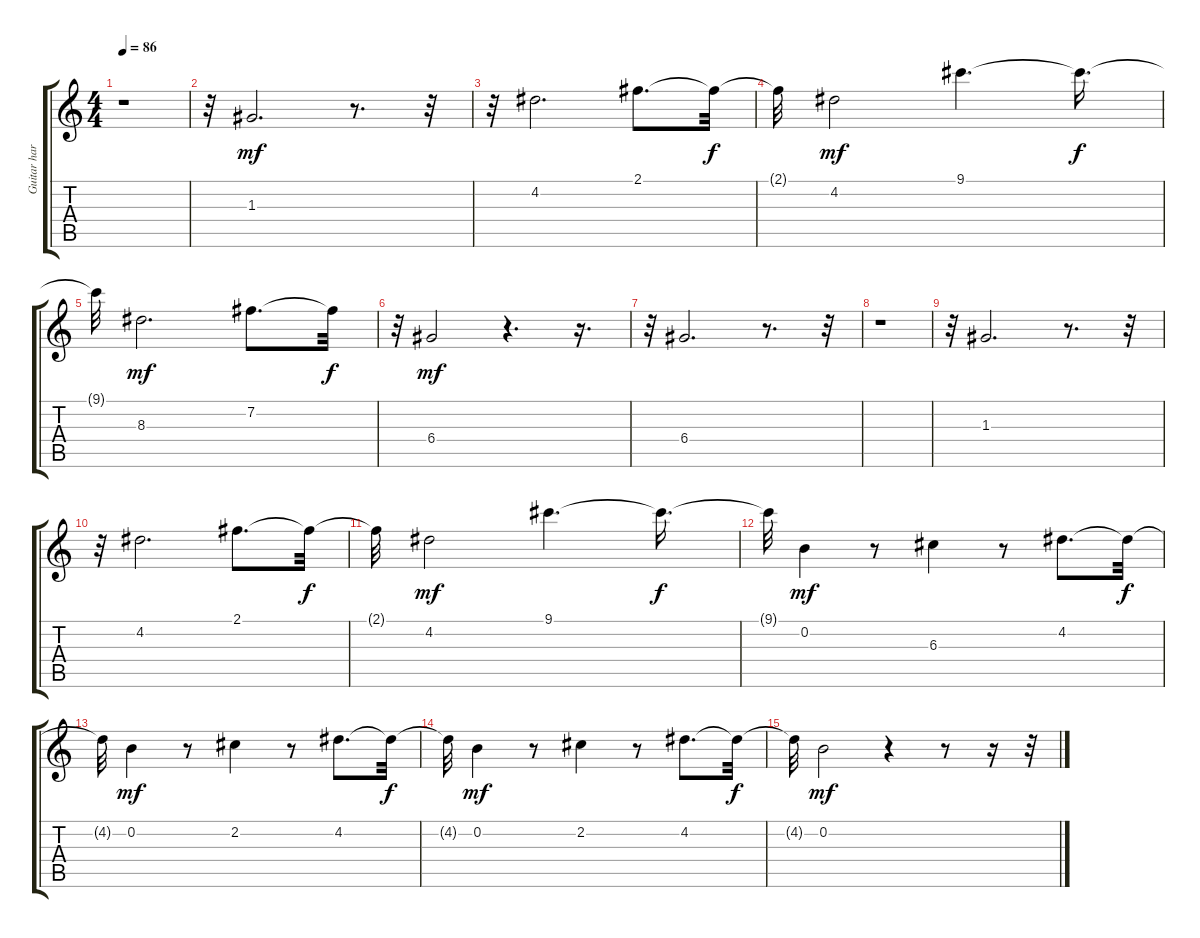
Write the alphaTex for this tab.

\track ("Guitar harmonics 1" "Guitar har") {instrument guitarharmonics}
\staff {score tabs}
\tuning (E4 B3 G3 D3 A2 E2) {hide}
\ts (4 4)
\tempo 86
\clef g2
\ks c
r.1{dy mf} |
r.32 1.3.2{d} r.8{d} r.32 |
r.32 4.2.2{d} 2.1.8{d} 2.1{t}.32{dy f} |
2.1{t}.32 4.2.2{dy mf} 9.1.4{d} 9.1{t}.16{d dy f} |
9.1{t}.32 8.3.2{d dy mf} 7.2.8{d} 7.2{t}.32{dy f} |
r.32 6.4.2{dy mf} r.4{d} r.16{d} |
r.32 6.4.2{d} r.8{d} r.32 |
r.1 |
r.32 1.3.2{d} r.8{d} r.32 |
r.32 4.2.2{d} 2.1.8{d} 2.1{t}.32{dy f} |
2.1{t}.32 4.2.2{dy mf} 9.1.4{d} 9.1{t}.16{d dy f} |
9.1{t}.32 0.2.4{dy mf} r.8 6.3.4 r.8 4.2.8{d} 4.2{t}.32{dy f} |
4.2{t}.32 0.2.4{dy mf} r.8 2.2.4 r.8 4.2.8{d} 4.2{t}.32{dy f} |
4.2{t}.32 0.2.4{dy mf} r.8 2.2.4 r.8 4.2.8{d} 4.2{t}.32{dy f} |
4.2{t}.32 0.2.2{dy mf} r.4 r.8 r.16 r.32
